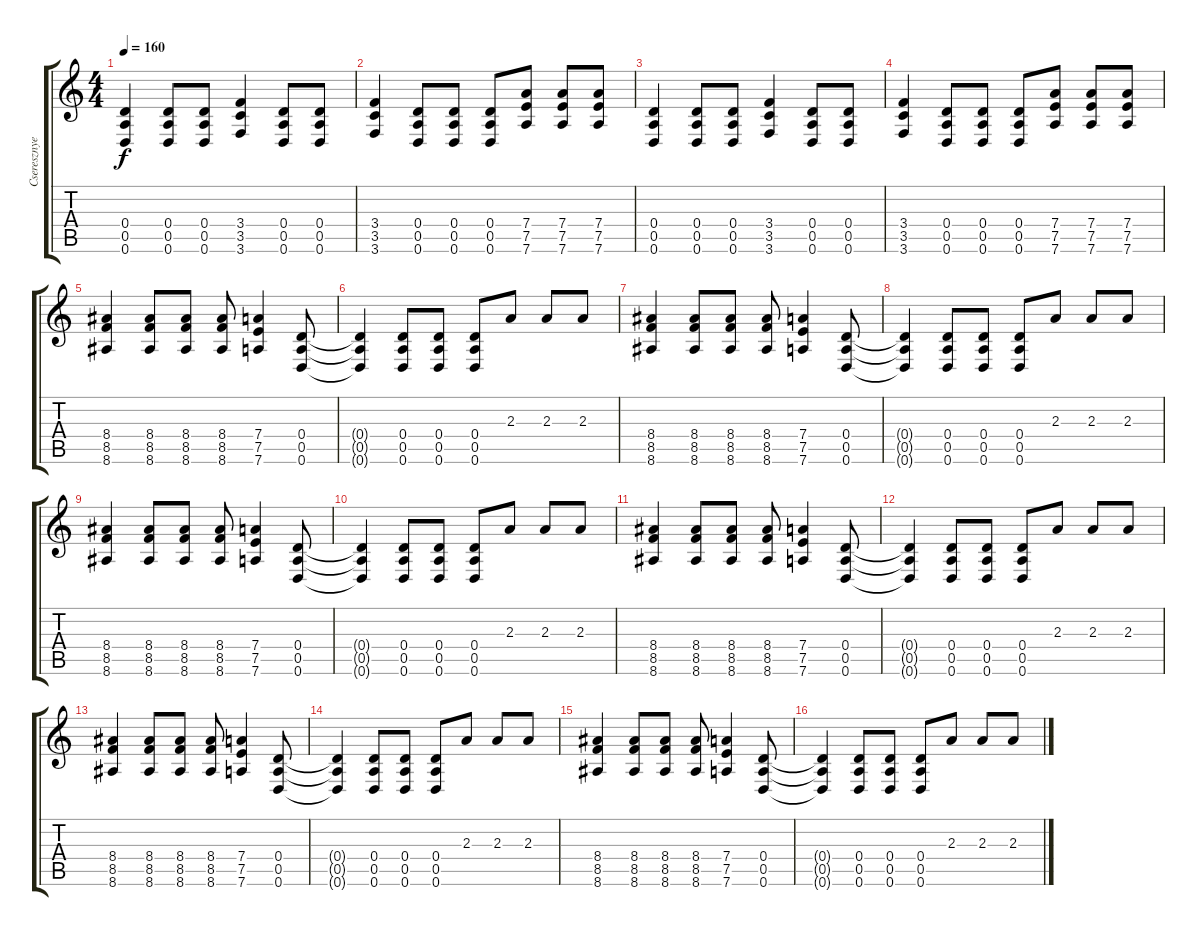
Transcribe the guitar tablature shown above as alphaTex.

\track ("Cseresznye - Gitár - Ritmus" "Cseresznye") {instrument overdrivenguitar}
\staff {score tabs}
\tuning (E4 B3 G3 D3 A2 D2) {hide}
\ts (4 4)
\tempo 160
\clef g2
\ks c
(0.4 0.5 0.6).4{dy f} (0.4 0.5 0.6).8 (0.4 0.5 0.6).8 (3.4 3.5 3.6).4 (0.4 0.5 0.6).8 (0.4 0.5 0.6).8 |
(3.4 3.5 3.6).4 (0.4 0.5 0.6).8 (0.4 0.5 0.6).8 (0.4 0.5 0.6).8 (7.4 7.5 7.6).8 (7.4 7.5 7.6).8 (7.4 7.5 7.6).8 |
(0.4 0.5 0.6).4 (0.4 0.5 0.6).8 (0.4 0.5 0.6).8 (3.4 3.5 3.6).4 (0.4 0.5 0.6).8 (0.4 0.5 0.6).8 |
(3.4 3.5 3.6).4 (0.4 0.5 0.6).8 (0.4 0.5 0.6).8 (0.4 0.5 0.6).8 (7.4 7.5 7.6).8 (7.4 7.5 7.6).8 (7.4 7.5 7.6).8 |
(8.4 8.5 8.6).4 (8.4 8.5 8.6).8 (8.4 8.5 8.6).8 (8.4 8.5 8.6).8 (7.4 7.5 7.6).4 (0.4 0.5 0.6).8 |
(0.4{t} 0.5{t} 0.6{t}).4 (0.4 0.5 0.6).8 (0.4 0.5 0.6).8 (0.4 0.5 0.6).8 2.3.8 2.3.8 2.3.8 |
(8.4 8.5 8.6).4 (8.4 8.5 8.6).8 (8.4 8.5 8.6).8 (8.4 8.5 8.6).8 (7.4 7.5 7.6).4 (0.4 0.5 0.6).8 |
(0.4{t} 0.5{t} 0.6{t}).4 (0.4 0.5 0.6).8 (0.4 0.5 0.6).8 (0.4 0.5 0.6).8 2.3.8 2.3.8 2.3.8 |
(8.4 8.5 8.6).4 (8.4 8.5 8.6).8 (8.4 8.5 8.6).8 (8.4 8.5 8.6).8 (7.4 7.5 7.6).4 (0.4 0.5 0.6).8 |
(0.4{t} 0.5{t} 0.6{t}).4 (0.4 0.5 0.6).8 (0.4 0.5 0.6).8 (0.4 0.5 0.6).8 2.3.8 2.3.8 2.3.8 |
(8.4 8.5 8.6).4 (8.4 8.5 8.6).8 (8.4 8.5 8.6).8 (8.4 8.5 8.6).8 (7.4 7.5 7.6).4 (0.4 0.5 0.6).8 |
(0.4{t} 0.5{t} 0.6{t}).4 (0.4 0.5 0.6).8 (0.4 0.5 0.6).8 (0.4 0.5 0.6).8 2.3.8 2.3.8 2.3.8 |
(8.4 8.5 8.6).4 (8.4 8.5 8.6).8 (8.4 8.5 8.6).8 (8.4 8.5 8.6).8 (7.4 7.5 7.6).4 (0.4 0.5 0.6).8 |
(0.4{t} 0.5{t} 0.6{t}).4 (0.4 0.5 0.6).8 (0.4 0.5 0.6).8 (0.4 0.5 0.6).8 2.3.8 2.3.8 2.3.8 |
(8.4 8.5 8.6).4 (8.4 8.5 8.6).8 (8.4 8.5 8.6).8 (8.4 8.5 8.6).8 (7.4 7.5 7.6).4 (0.4 0.5 0.6).8 |
(0.4{t} 0.5{t} 0.6{t}).4 (0.4 0.5 0.6).8 (0.4 0.5 0.6).8 (0.4 0.5 0.6).8 2.3.8 2.3.8 2.3.8
